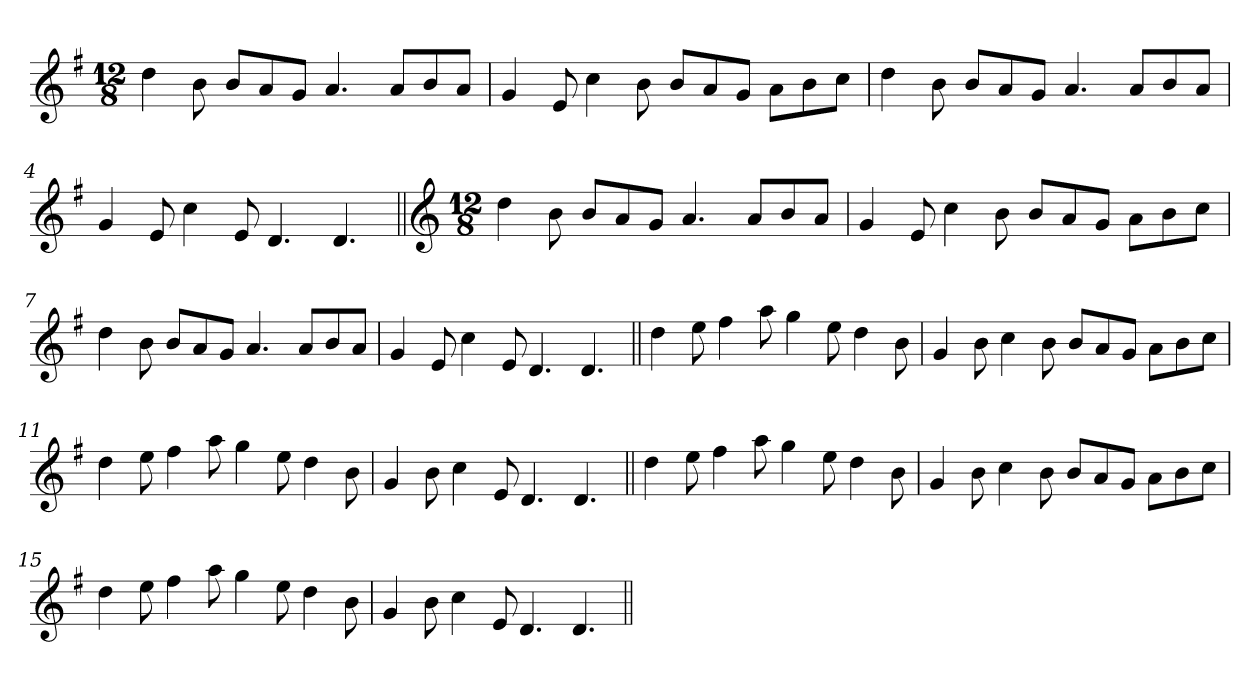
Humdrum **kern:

**kern
*part1
*staff1
*clefG2
*k[f#]
*G:
*M12/8
=1
4dd\
8b\
8b/L
8a/
8g/J
4.a/
8a/L
8b/
8a/J
=2
4g/
8e/
4cc\
8b\
8b/L
8a/
8g/J
8a\L
8b\
8cc\J
=3
4dd\
8b\
8b/L
8a/
8g/J
4.a/
8a/L
8b/
8a/J
=4
4g/
8e/
4cc\
8e/
4.d/
4.d/
!!LO:LB:g=z
=5||
*clefG2
*M12/8
4dd\
8b\
8b/L
8a/
8g/J
4.a/
8a/L
8b/
8a/J
=6
4g/
8e/
4cc\
8b\
8b/L
8a/
8g/J
8a\L
8b\
8cc\J
=7
4dd\
8b\
8b/L
8a/
8g/J
4.a/
8a/L
8b/
8a/J
=8
4g/
8e/
4cc\
8e/
4.d/
4.d/
!!LO:LB:g=z
=9||
4dd\
8ee\
4ff#\
8aa\
4gg\
8ee\
4dd\
8b\
=10
4g/
8b\
4cc\
8b\
8b/L
8a/
8g/J
8a\L
8b\
8cc\J
=11
4dd\
8ee\
4ff#\
8aa\
4gg\
8ee\
4dd\
8b\
=12
4g/
8b\
4cc\
8e/
4.d/
4.d/
=13||
4dd\
8ee\
4ff#\
8aa\
4gg\
8ee\
4dd\
8b\
!!LO:LB:g=z
=14
4g/
8b\
4cc\
8b\
8b/L
8a/
8g/J
8a\L
8b\
8cc\J
=15
4dd\
8ee\
4ff#\
8aa\
4gg\
8ee\
4dd\
8b\
=16
4g/
8b\
4cc\
8e/
4.d/
4.d/
=||
*-
